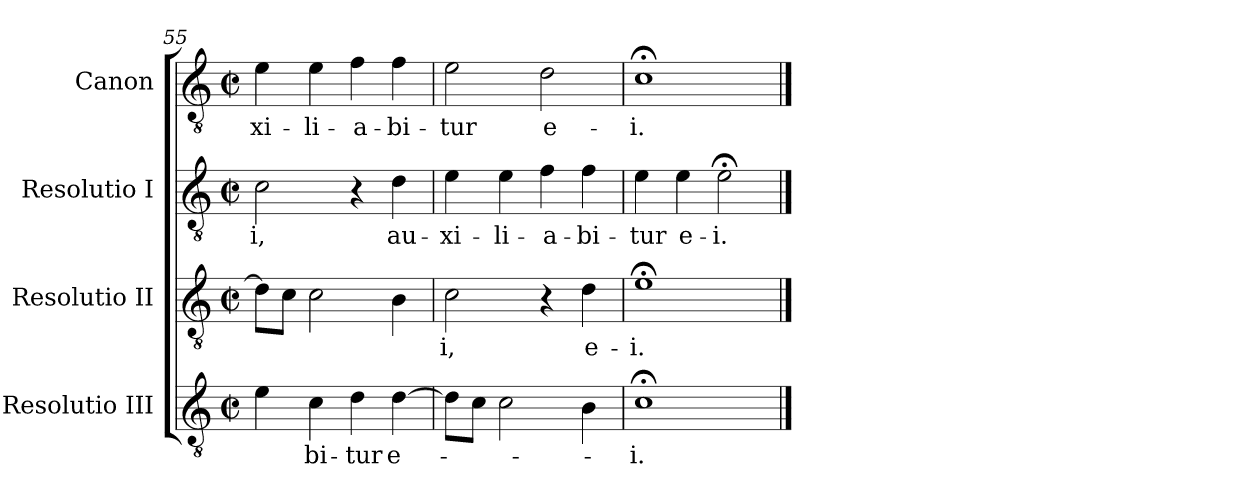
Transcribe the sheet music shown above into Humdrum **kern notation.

**kern	**text	**kern	**text	**kern	**text	**kern	**text
*part4	*part4	*part3	*part3	*part2	*part2	*part1	*part1
*staff4	*staff4	*staff3	*staff3	*staff2	*staff2	*staff1	*staff1
*I"Resolutio III	*	*I"Resolutio II	*	*I"Resolutio I	*	*I"Canon	*
*I'T.	*	*I'T.	*	*I'T.	*	*	*
*clefGv2	*	*clefGv2	*	*clefGv2	*	*clefGv2	*
*ITrd7c12	*	*ITrd7c12	*	*ITrd7c12	*	*ITrd7c12	*
*k[]	*	*k[]	*	*k[]	*	*k[]	*
*C:	*	*C:	*	*C:	*	*C:	*
*M2/2	*	*M2/2	*	*M2/2	*	*M2/2	*
*met(c|)	*	*met(c|)	*	*met(c|)	*	*met(c|)	*
=55	=55	=55	=55	=55	=55	=55	=55
!	!	!	!	!	!LO:LY:b:color=#000000	!	!
!	!	!	!	!	!	!	!LO:LY:b:color=#000000
4Ei\	.	8Di\L]	.	2Ci\	-i,	4Ei\	-xi-
.	.	8Ci\J	.	.	.	.	.
!	!LO:LY:b:color=#000000	!	!	!	!	!	!
!	!	!	!	!	!	!	!LO:LY:b:color=#000000
4Ci\	-bi-	2Ci\	.	.	.	4Ei\	-li-
!	!LO:LY:b:color=#000000	!	!	!	!	!	!
!	!	!	!	!	!	!	!LO:LY:b:color=#000000
4Di\	-tur	.	.	4r	.	4Fi\	-a-
!	!LO:LY:b:color=#000000	!	!	!	!	!	!
!	!	!	!	!	!LO:LY:b:color=#000000	!	!
!	!	!	!	!	!	!	!LO:LY:b:color=#000000
[>4Di\	e-	4BBi\	.	4Di\	au-	4Fi\	-bi-
=56	=56	=56	=56	=56	=56	=56	=56
!	!	!	!LO:LY:b:color=#000000	!	!	!	!
!	!	!	!	!	!LO:LY:b:color=#000000	!	!
!	!	!	!	!	!	!	!LO:LY:b:color=#000000
8Di\L]	.	2Ci\	-i,	4Ei\	-xi-	2Ei\	-tur
8Ci\J	.	.	.	.	.	.	.
!	!	!	!	!	!LO:LY:b:color=#000000	!	!
2Ci\	.	.	.	4Ei\	-li-	.	.
!	!	!	!	!	!LO:LY:b:color=#000000	!	!
!	!	!	!	!	!	!	!LO:LY:b:color=#000000
.	.	4r	.	4Fi\	-a-	2Di\	e-
!	!	!	!LO:LY:b:color=#000000	!	!	!	!
!	!	!	!	!	!LO:LY:b:color=#000000	!	!
4BBi\	.	4Di\	e-	4Fi\	-bi-	.	.
=57	=57	=57	=57	=57	=57	=57	=57
!	!LO:LY:b:color=#000000	!	!	!	!	!	!
!	!	!	!LO:LY:b:color=#000000	!	!	!	!
!	!	!	!	!	!LO:LY:b:color=#000000	!	!
!	!	!	!	!	!	!	!LO:LY:b:color=#000000
1C;i	-i.	1E;i	-i.	4Ei\	-tur	1C;i	-i.
!	!	!	!	!	!LO:LY:b:color=#000000	!	!
.	.	.	.	4Ei\	e-	.	.
!	!	!	!	!	!LO:LY:b:color=#000000	!	!
.	.	.	.	2E;i\	-i.	.	.
==	==	==	==	==	==	==	==
*-	*-	*-	*-	*-	*-	*-	*-
